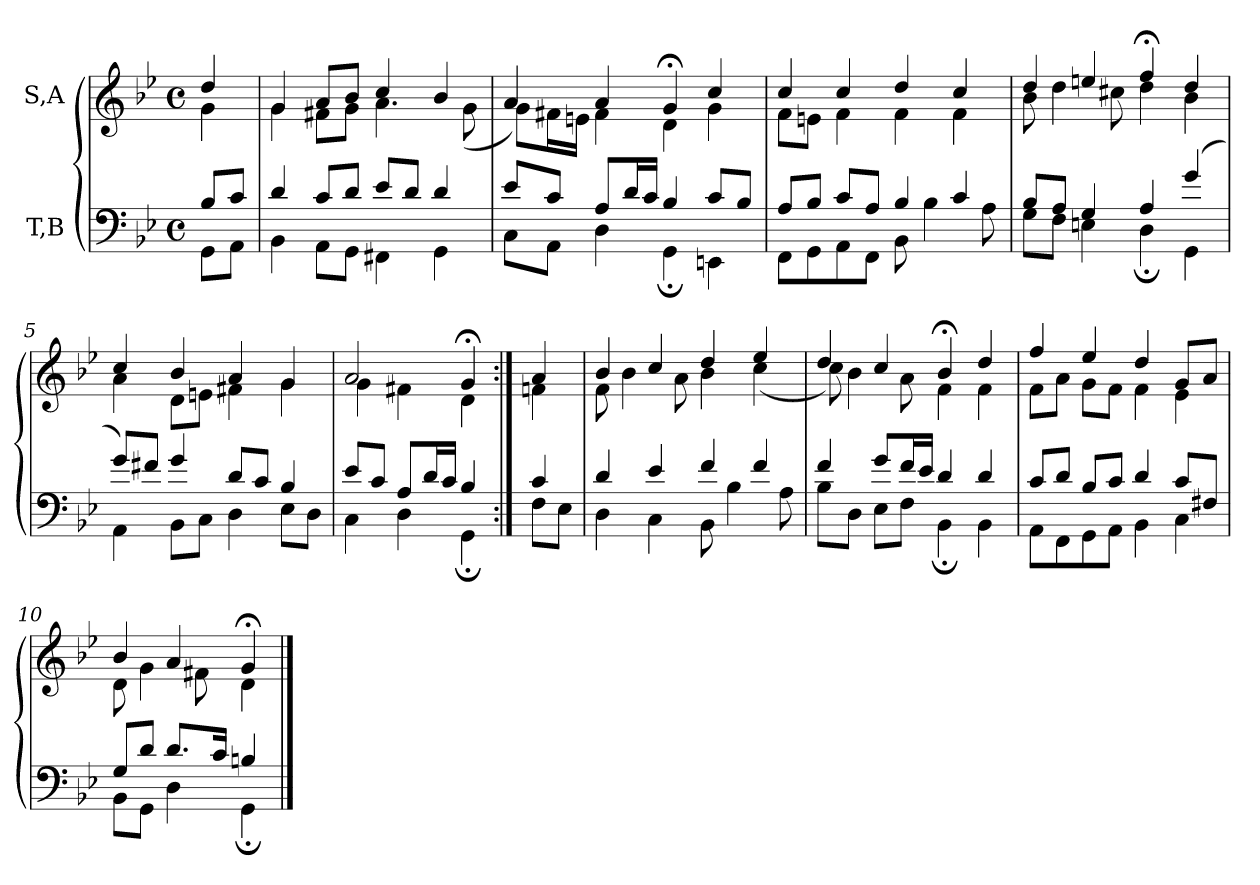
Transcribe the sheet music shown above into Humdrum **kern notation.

**kern	**kern
*part2	*part1
*staff2	*staff1
*I"T,B	*I"S,A
*clefF4	*clefG2
*k[b-e-]	*k[b-e-]
*M4/4	*M4/4
*met(c)	*met(c)
=	=
*^	*^
8B-L	8GGL	4dd	4g
8cJ	8AAJ	.	.
=1	=1	=1	=1
4d	4BB-	4g	4g
8cL	8AAL	8aL	8f#XL
8dJ	8GGJ	8b-J	8gJ
8e-L	4FF#X	4cc	4.a
8dJ	.	.	.
4d	4GG	4b-	.
.	.	.	(<8g
=2	=2	=2	=2
8e-L	8CL	4a	8gL)
8cJ	8AAJ	.	16f#XL
.	.	.	16enJJ
8AL	4D	4a	4f#
16dL	.	.	.
16cJJ	.	.	.
4B-	4GG;	4g;<	4d
8cL	4EEn	4cc	4g
8B-J	.	.	.
=3	=3	=3	=3
8AL	8FFL	4cc	8fL
8B-J	8GG	.	8enJ
8cL	8AA	4cc	4f
8AJ	8FFJ	.	.
4B-	8BB-	4dd	4f
.	4B-	.	.
4c	.	4cc	4f
.	8A	.	.
=4	=4	=4	=4
8B-L	8GL	4dd	8b-
8AJ	8FJ	.	4dd
4G	4En	4een	.
.	.	.	8cc#X
4A	4D;	4ff;<	4dd
(>4g	4GG	4dd	4b-
=5	=5	=5	=5
8gL)	4AA	4cc	4a
8f#XJ	.	.	.
4g	8BB-L	4b-	8dL
.	8CJ	.	8enJ
8dL	4D	4a	4f#X
8cJ	.	.	.
4B-	8E-L	4g	4g
.	8DJ	.	.
=6a	=6a	=6a	=6a
8e-L	4C	2a	4g
8cJ	.	.	.
8AL	4D	.	4f#X
16dL	.	.	.
16cJJ	.	.	.
4B-	4GG;	4g;<	4d
=6b:|!	=6b:|!	=6b:|!	=6b:|!
4c	8FL	4a	4fn
.	8E-J	.	.
=7	=7	=7	=7
4d	4D	4b-	8f
.	.	.	4b-
4e-	4C	4cc	.
.	.	.	8a
4f	8BB-	4dd	4b-
.	4B-	.	.
4f	.	4ee-	(<4cc
.	8A	.	.
=8	=8	=8	=8
4f	8B-L	4dd	8cc)
.	8DJ	.	4b-
8gL	8E-L	4cc	.
16fL	8FJ	.	8a
16e-JJ	.	.	.
4d	4BB-;	4b-;<	4f
4d	4BB-	4dd	4f
=9	=9	=9	=9
8cL	8AAL	4ff	8fL
8dJ	8FF	.	8aJ
8B-L	8GG	4ee-	8gL
8cJ	8AAJ	.	8fJ
4d	4BB-	4dd	4f
8cL	4C	8gL	4e-
8F#XJ	.	8aJ	.
=10	=10	=10	=10
8GL	8BB-L	4b-	8d
8dJ	8GGJ	.	4g
8.dL	4D	4a	.
.	.	.	8f#X
16cJk	.	.	.
4Bn	4GG;	4g;<	4d
*v	*v	*	*
*	*v	*v
==	==
*-	*-
